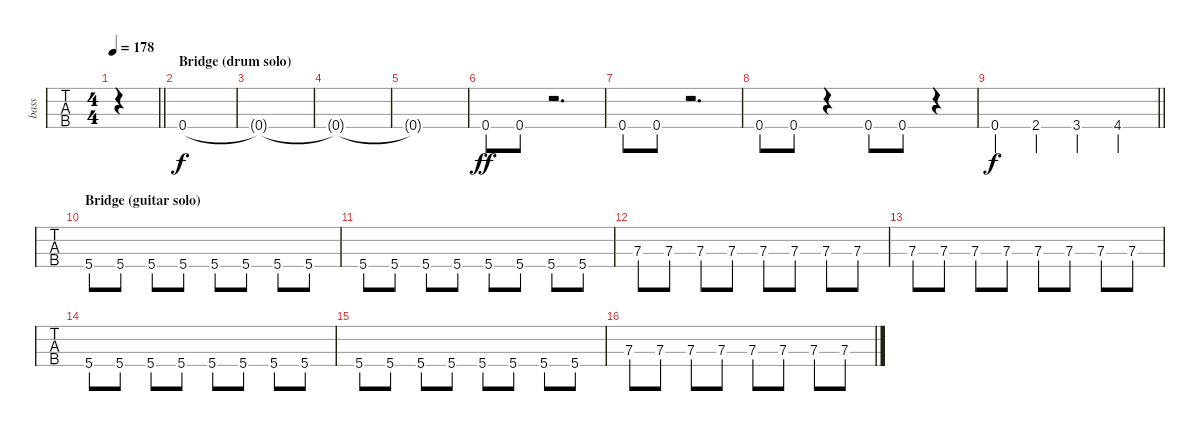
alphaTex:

\track ("bass" "bass") {instrument electricbassfinger}
\staff {tabs}
\tuning (G2 D2 A1 E1) {hide}
\ts (4 4)
\tempo 178
\clef f4
\barLineRight lightlight
\ks e
|
\section ("" "Bridge (drum solo)")
\ks d
0.4.1 |
0.4{t}.1 |
0.4{t}.1 |
0.4{t}.1 |
0.4{ac}.8{dy ff} 0.4{ac}.8 r.2{d} |
0.4{ac}.8 0.4{ac}.8 r.2{d} |
0.4{ac}.8 0.4{ac}.8 r.4 0.4{ac}.8 0.4{ac}.8 r.4 |
\barLineRight lightlight
0.4.4{dy f} 2.4.4 3.4.4 4.4.4 |
\section ("" "Bridge (guitar solo)")
5.4.8 5.4.8 5.4.8 5.4.8 5.4.8 5.4.8 5.4.8 5.4.8 |
5.4.8 5.4.8 5.4.8 5.4.8 5.4.8 5.4.8 5.4.8 5.4.8 |
7.3.8 7.3.8 7.3.8 7.3.8 7.3.8 7.3.8 7.3.8 7.3.8 |
7.3.8 7.3.8 7.3.8 7.3.8 7.3.8 7.3.8 7.3.8 7.3.8 |
5.4.8 5.4.8 5.4.8 5.4.8 5.4.8 5.4.8 5.4.8 5.4.8 |
5.4.8 5.4.8 5.4.8 5.4.8 5.4.8 5.4.8 5.4.8 5.4.8 |
7.3.8 7.3.8 7.3.8 7.3.8 7.3.8 7.3.8 7.3.8 7.3.8
